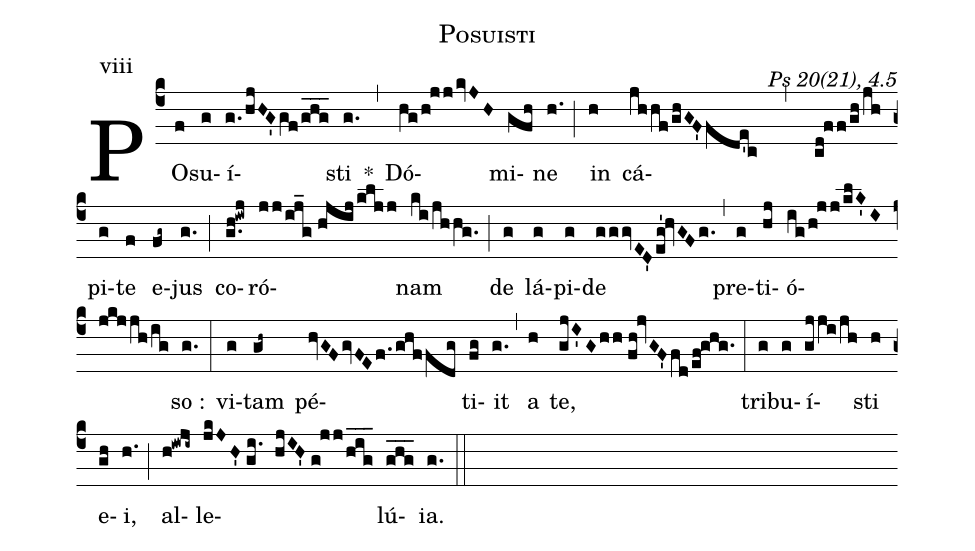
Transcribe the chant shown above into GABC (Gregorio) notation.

name:Posuisti;
commentary: Ps 20(21), 4.5;
mode:viii;
%%
(c4) PO(f)su(g)í(g./hjHG'gf/ghg___)sti(g.) *(,) Dó(hg/h!jj/kvJH)mi(gfh)ne(h.) (;) in(h) cá(jhhf/ghGF'fde'c , cd!ff/gh/jh)pi(g)te(f) e(fg~)jus(g.) (;) co(g.h!iwj)ró(jj/ij_g//hjij/kljj)nam(ki/jhhg.) (;) de(g) lá(g)pi(g)de(gggvED'eg'!hvGFg.) (,) pre(g)ti(hj)ó(ig/h!jj/klK'I/jkjjh/ig)so~:(g.) (:) vi(g)tam(gh~) pé(hvGFgvFEf./ghffdg)ti(fg)it(g.) (,) a(h) te,(gjI'Ghh//fh!jvGF'fd/ef!ghg.) (:) tri(g)bu(g)í(gjji/jh)sti(h) e(gh)i,(h.) (;) al(h!iwji~)le(jkJH'//gi. hjIH'//g!jj/hig___)lú(ghg___)ia.(g.) (::)
